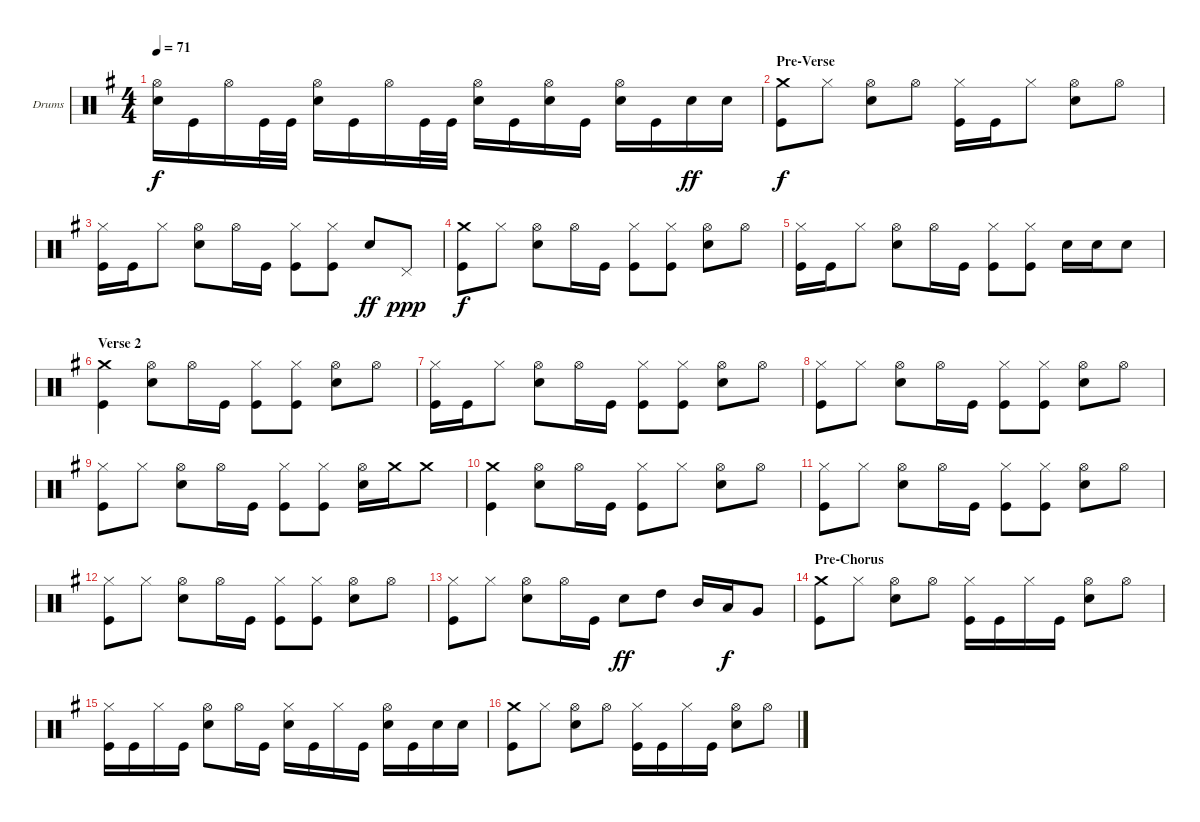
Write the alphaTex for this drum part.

\defaultSystemsLayout 4
\bracketExtendMode groupsimilarinstruments
\firstSystemTrackNameOrientation horizontal
\otherSystemsTrackNameOrientation horizontal
\track ("Drumkit" "Drums") {instrument percussion}
\staff {score}
\articulation defaults
\ts (4 4)
\tempo 71
\clef neutral
\ks eminor
("Snare (hit) 2" "Hi-Hat (open)").16{dy f} "Kick (hit)".16 "Hi-Hat (open)".16 "Kick (hit)".32 "Kick (hit)".32 ("Snare (hit) 2" "Hi-Hat (open)").16 "Kick (hit)".16 "Hi-Hat (open)".16 "Kick (hit)".32 "Kick (hit)".32 ("Snare (hit) 2" "Hi-Hat (open)").16 "Kick (hit)".16 ("Snare (hit) 2" "Hi-Hat (open)").16 "Kick (hit)".16 ("Snare (hit) 2" "Hi-Hat (open)").16 "Kick (hit)".16 "Snare (hit) 2".16{dy ff} "Snare (hit) 2".16 |
\section ("" "Pre-Verse")
("Kick (hit)" "Crash medium (hit)").8{dy f} "Hi-Hat (closed)".8 ("Hi-Hat (open)" "Snare (hit) 2").8 "Hi-Hat (open)".8 ("Kick (hit)" "Hi-Hat (closed)").16 "Kick (hit)".16 "Hi-Hat (closed)".8 ("Snare (hit) 2" "Hi-Hat (open)").8 "Hi-Hat (open)".8 |
("Kick (hit)" "Hi-Hat (closed)").16 "Kick (hit)".16 "Hi-Hat (closed)".8 ("Snare (hit) 2" "Hi-Hat (open)").8 "Hi-Hat (open)".16 "Kick (hit)".16 ("Kick (hit)" "Hi-Hat (closed)").8 ("Kick (hit)" "Hi-Hat (closed)").8 "Snare (hit) 2".8{dy ff} "Pedal Hi-Hat (hit)".8{dy ppp} |
("Kick (hit)" "Crash medium (hit)").8{dy f} "Hi-Hat (closed)".8 ("Hi-Hat (open)" "Snare (hit) 2").8 "Hi-Hat (open)".16 "Kick (hit)".16 ("Kick (hit)" "Hi-Hat (closed)").8 ("Hi-Hat (closed)" "Kick (hit)").8 ("Snare (hit) 2" "Hi-Hat (open)").8 "Hi-Hat (open)".8 |
("Kick (hit)" "Hi-Hat (closed)").16 "Kick (hit)".16 "Hi-Hat (closed)".8 ("Snare (hit) 2" "Hi-Hat (open)").8 "Hi-Hat (open)".16 "Kick (hit)".16 ("Kick (hit)" "Hi-Hat (closed)").8 ("Kick (hit)" "Hi-Hat (closed)").8 "Snare (hit) 2".16 "Snare (hit) 2".16 "Snare (hit) 2".8 |
\section ("" "Verse 2")
("Kick (hit)" "Crash medium (hit)").4 ("Snare (hit) 2" "Hi-Hat (open)").8 "Hi-Hat (open)".16 "Kick (hit)".16 ("Kick (hit)" "Hi-Hat (closed)").8 ("Hi-Hat (closed)" "Kick (hit)").8 ("Snare (hit) 2" "Hi-Hat (open)").8 "Hi-Hat (open)".8 |
("Hi-Hat (closed)" "Kick (hit)").16 "Kick (hit)".16 "Hi-Hat (closed)".8 ("Snare (hit) 2" "Hi-Hat (open)").8 "Hi-Hat (open)".16 "Kick (hit)".16 ("Kick (hit)" "Hi-Hat (closed)").8 ("Kick (hit)" "Hi-Hat (closed)").8 ("Snare (hit) 2" "Hi-Hat (open)").8 "Hi-Hat (open)".8 |
("Hi-Hat (closed)" "Kick (hit)").8 "Hi-Hat (closed)".8 ("Snare (hit) 2" "Hi-Hat (open)").8 "Hi-Hat (open)".16 "Kick (hit)".16 ("Kick (hit)" "Hi-Hat (closed)").8 ("Kick (hit)" "Hi-Hat (closed)").8 ("Snare (hit) 2" "Hi-Hat (open)").8 "Hi-Hat (open)".8 |
("Hi-Hat (closed)" "Kick (hit)").8 "Hi-Hat (closed)".8 ("Snare (hit) 2" "Hi-Hat (open)").8 "Hi-Hat (open)".16 "Kick (hit)".16 ("Kick (hit)" "Hi-Hat (closed)").8 ("Kick (hit)" "Hi-Hat (closed)").8 ("Snare (hit) 2" "Hi-Hat (open)").16 "Crash medium (hit)".16 "Crash medium (hit)".8 |
("Kick (hit)" "Crash medium (hit)").4 ("Snare (hit) 2" "Hi-Hat (open)").8 "Hi-Hat (open)".16 "Kick (hit)".16 ("Kick (hit)" "Hi-Hat (closed)").8 "Hi-Hat (closed)".8 ("Snare (hit) 2" "Hi-Hat (open)").8 "Hi-Hat (open)".8 |
("Hi-Hat (closed)" "Kick (hit)").8 "Hi-Hat (closed)".8 ("Snare (hit) 2" "Hi-Hat (open)").8 "Hi-Hat (open)".16 "Kick (hit)".16 ("Kick (hit)" "Hi-Hat (closed)").8 ("Kick (hit)" "Hi-Hat (closed)").8 ("Snare (hit) 2" "Hi-Hat (open)").8 "Hi-Hat (open)".8 |
("Hi-Hat (closed)" "Kick (hit)").8 "Hi-Hat (closed)".8 ("Snare (hit) 2" "Hi-Hat (open)").8 "Hi-Hat (open)".16 "Kick (hit)".16 ("Kick (hit)" "Hi-Hat (closed)").8 ("Kick (hit)" "Hi-Hat (closed)").8 ("Snare (hit) 2" "Hi-Hat (open)").8 "Hi-Hat (open)".8 |
("Hi-Hat (closed)" "Kick (hit)").8 "Hi-Hat (closed)".8 ("Snare (hit) 2" "Hi-Hat (open)").8 "Hi-Hat (open)".16 "Kick (hit)".16 "Snare (hit) 2".8{dy ff} "High Tom (hit)".8 "Mid Tom (hit)".16 "Low Tom (hit)".16{dy f} "Very Low Tom (hit)".8 |
\section ("" "Pre-Chorus")
("Kick (hit)" "Crash medium (hit)").8 "Hi-Hat (closed)".8 ("Snare (hit) 2" "Hi-Hat (open)").8 "Hi-Hat (open)".8 ("Kick (hit)" "Hi-Hat (closed)").16 "Kick (hit)".16 "Hi-Hat (closed)".16 "Kick (hit)".16 ("Snare (hit) 2" "Hi-Hat (open)").8 "Hi-Hat (open)".8 |
("Kick (hit)" "Hi-Hat (closed)").16 "Kick (hit)".16 "Hi-Hat (closed)".16 "Kick (hit)".16 ("Snare (hit) 2" "Hi-Hat (open)").8 "Hi-Hat (open)".16 "Kick (hit)".16 ("Snare (hit) 2" "Hi-Hat (closed)").16 "Kick (hit)".16 "Hi-Hat (closed)".16 "Kick (hit)".16 ("Snare (hit) 2" "Hi-Hat (open)").16 "Kick (hit)".16 "Snare (hit) 2".16 "Snare (hit) 2".16 |
("Kick (hit)" "Crash medium (hit)").8 "Hi-Hat (closed)".8 ("Snare (hit) 2" "Hi-Hat (open)").8 "Hi-Hat (open)".8 ("Kick (hit)" "Hi-Hat (closed)").16 "Kick (hit)".16 "Hi-Hat (closed)".16 "Kick (hit)".16 ("Snare (hit) 2" "Hi-Hat (open)").8 "Hi-Hat (open)".8
